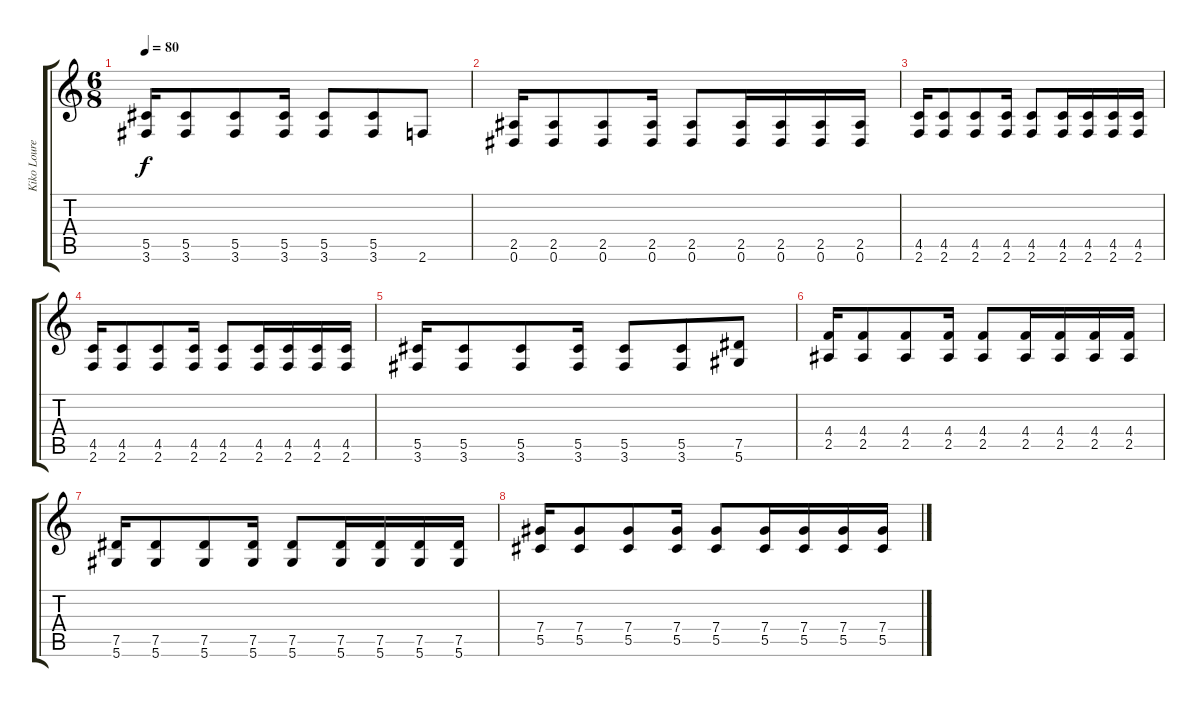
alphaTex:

\track ("Kiko Loureiro" "Kiko Loure") {instrument distortionguitar}
\staff {score tabs}
\tuning (Eb4 Bb3 Gb3 Db3 Ab2 Eb2) {hide}
\ts (6 8)
\tempo 80
\clef g2
\ks c
(5.5 3.6).16{dy f} (5.5 3.6).8 (5.5 3.6).8 (5.5 3.6).16 (5.5 3.6).8 (5.5 3.6).8 2.6.8 |
(2.5 0.6).16 (2.5 0.6).8 (2.5 0.6).8 (2.5 0.6).16 (2.5 0.6).8 (2.5 0.6).16 (2.5 0.6).16 (2.5 0.6).16 (2.5 0.6).16 |
(4.5 2.6).16 (4.5 2.6).8 (4.5 2.6).8 (4.5 2.6).16 (4.5 2.6).8 (4.5 2.6).16 (4.5 2.6).16 (4.5 2.6).16 (4.5 2.6).16 |
(4.5 2.6).16 (4.5 2.6).8 (4.5 2.6).8 (4.5 2.6).16 (4.5 2.6).8 (4.5 2.6).16 (4.5 2.6).16 (4.5 2.6).16 (4.5 2.6).16 |
(5.5 3.6).16 (5.5 3.6).8 (5.5 3.6).8 (5.5 3.6).16 (5.5 3.6).8 (5.5 3.6).8 (7.5 5.6).8 |
(4.4 2.5).16 (4.4 2.5).8 (4.4 2.5).8 (4.4 2.5).16 (4.4 2.5).8 (4.4 2.5).16 (4.4 2.5).16 (4.4 2.5).16 (4.4 2.5).16 |
(7.5 5.6).16 (7.5 5.6).8 (7.5 5.6).8 (7.5 5.6).16 (7.5 5.6).8 (7.5 5.6).16 (7.5 5.6).16 (7.5 5.6).16 (7.5 5.6).16 |
(7.4 5.5).16 (7.4 5.5).8 (7.4 5.5).8 (7.4 5.5).16 (7.4 5.5).8 (7.4 5.5).16 (7.4 5.5).16 (7.4 5.5).16 (7.4 5.5).16
